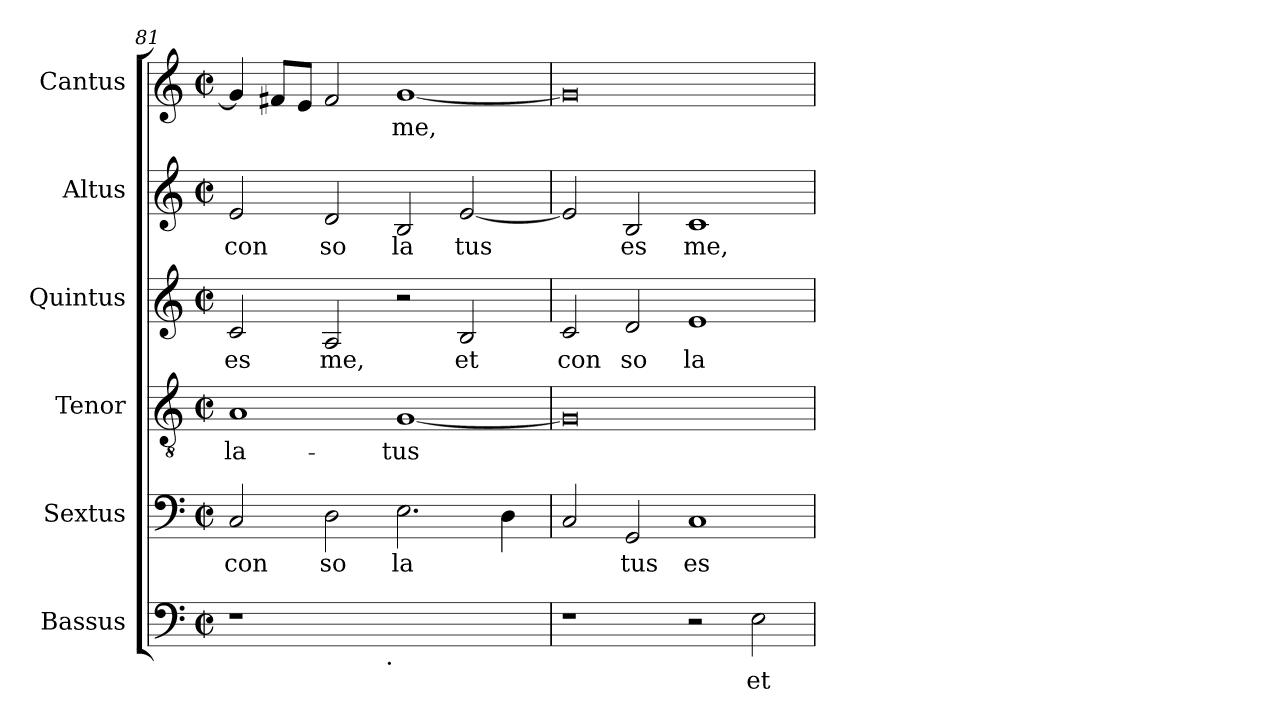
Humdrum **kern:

**kern	**text	**kern	**text	**kern	**text	**kern	**text	**kern	**text	**kern	**text
*part6	*part6	*part5	*part5	*part4	*part4	*part3	*part3	*part2	*part2	*part1	*part1
*staff6	*staff6	*staff5	*staff5	*staff4	*staff4	*staff3	*staff3	*staff2	*staff2	*staff1	*staff1
*I"Bassus	*	*I"Sextus	*	*I"Tenor	*	*I"Quintus	*	*I"Altus	*	*I"Cantus	*
*clefF4	*	*clefF4	*	*clefGv2	*	*clefG2	*	*clefG2	*	*clefG2	*
*k[]	*	*k[]	*	*k[]	*	*k[]	*	*k[]	*	*k[]	*
*C:	*	*C:	*	*C:	*	*C:	*	*C:	*	*C:	*
*M2/2	*	*M2/2	*	*M2/2	*	*M2/2	*	*M2/2	*	*M2/2	*
*met(c|)	*	*met(c|)	*	*met(c|)	*	*met(c|)	*	*met(c|)	*	*met(c|)	*
=81	=81	=81	=81	=81	=81	=81	=81	=81	=81	=81	=81
!	!	!	!LO:LY:b:cj	!	!LO:LY:b:cj	!	!LO:LY:b:cj	!	!LO:LY:b:cj	!	!LO:LY:b:cj
*^	*	*	*	*	*	*	*	*	*	*	*
1r	2ryy	.	2C/	con	1A	-la-	2c/	es	2e/	con	4g/]	.
!	!	!	!	!	!	!	!	!	!	!	!	!LO:LY:b:cj
.	.	.	.	.	.	.	.	.	.	.	8f#/L	.
!	!	!	!	!	!	!	!	!	!	!	!	!LO:LY:b:cj
.	.	.	.	.	.	.	.	.	.	.	8e/J	.
!	!	!	!	!LO:LY:b:cj	!	!	!	!LO:LY:b:cj	!	!LO:LY:b:cj	!	!LO:LY:b:cj
.	4...ryy	.	2D\	so	.	.	2A/	me,	2d/	so	2f#/	.
!	!LO:TX:b:t=.	!	!	!	!	!	!	!	!	!	!	!
.	1ryy	.	.	.	.	.	.	.	.	.	.	.
!	!	!	!	!LO:LY:b:cj	!	!LO:LY:b:cj	!	!	!	!LO:LY:b:cj	!	!LO:LY:b:cj
1ryy	.	.	2.E\	la	[>1G	-tus	2r	.	2B/	la	[>1g	me,
!	!	!	!	!	!	!	!	!LO:LY:b:cj	!	!LO:LY:b:cj	!	!
.	.	.	.	.	.	.	2B/	et	[>2e/	tus	.	.
!	!	!	!	!LO:LY:b:cj	!	!	!	!	!	!	!	!
.	.	.	4D\	.	.	.	.	.	.	.	.	.
.	32ryy	.	.	.	.	.	.	.	.	.	.	.
!!LO:PB:g=z
=82	=82	=82	=82	=82	=82	=82	=82	=82	=82	=82	=82	=82
!	!	!	!	!LO:LY:b:cj	!	!LO:LY:b:cj	!	!LO:LY:b:cj	!	!LO:LY:b:cj	!	!LO:LY:b:cj
*v	*v	*	*	*	*	*	*	*	*	*	*	*
1r	.	2C/	.	0G]	.	2c/	con	2e/]	.	0g]	.
!	!	!	!LO:LY:b:cj	!	!	!	!LO:LY:b:cj	!	!LO:LY:b:cj	!	!
.	.	2GG/	tus	.	.	2d/	so	2B/	es	.	.
!	!	!	!LO:LY:b:cj	!	!	!	!LO:LY:b:cj	!	!LO:LY:b:cj	!	!
2r	.	1C	es	.	.	1e	la	1c	me,	.	.
!	!LO:LY:b:cj	!	!	!	!	!	!	!	!	!	!
2E\	et	.	.	.	.	.	.	.	.	.	.
=	=	=	=	=	=	=	=	=	=	=	=
*-	*-	*-	*-	*-	*-	*-	*-	*-	*-	*-	*-
